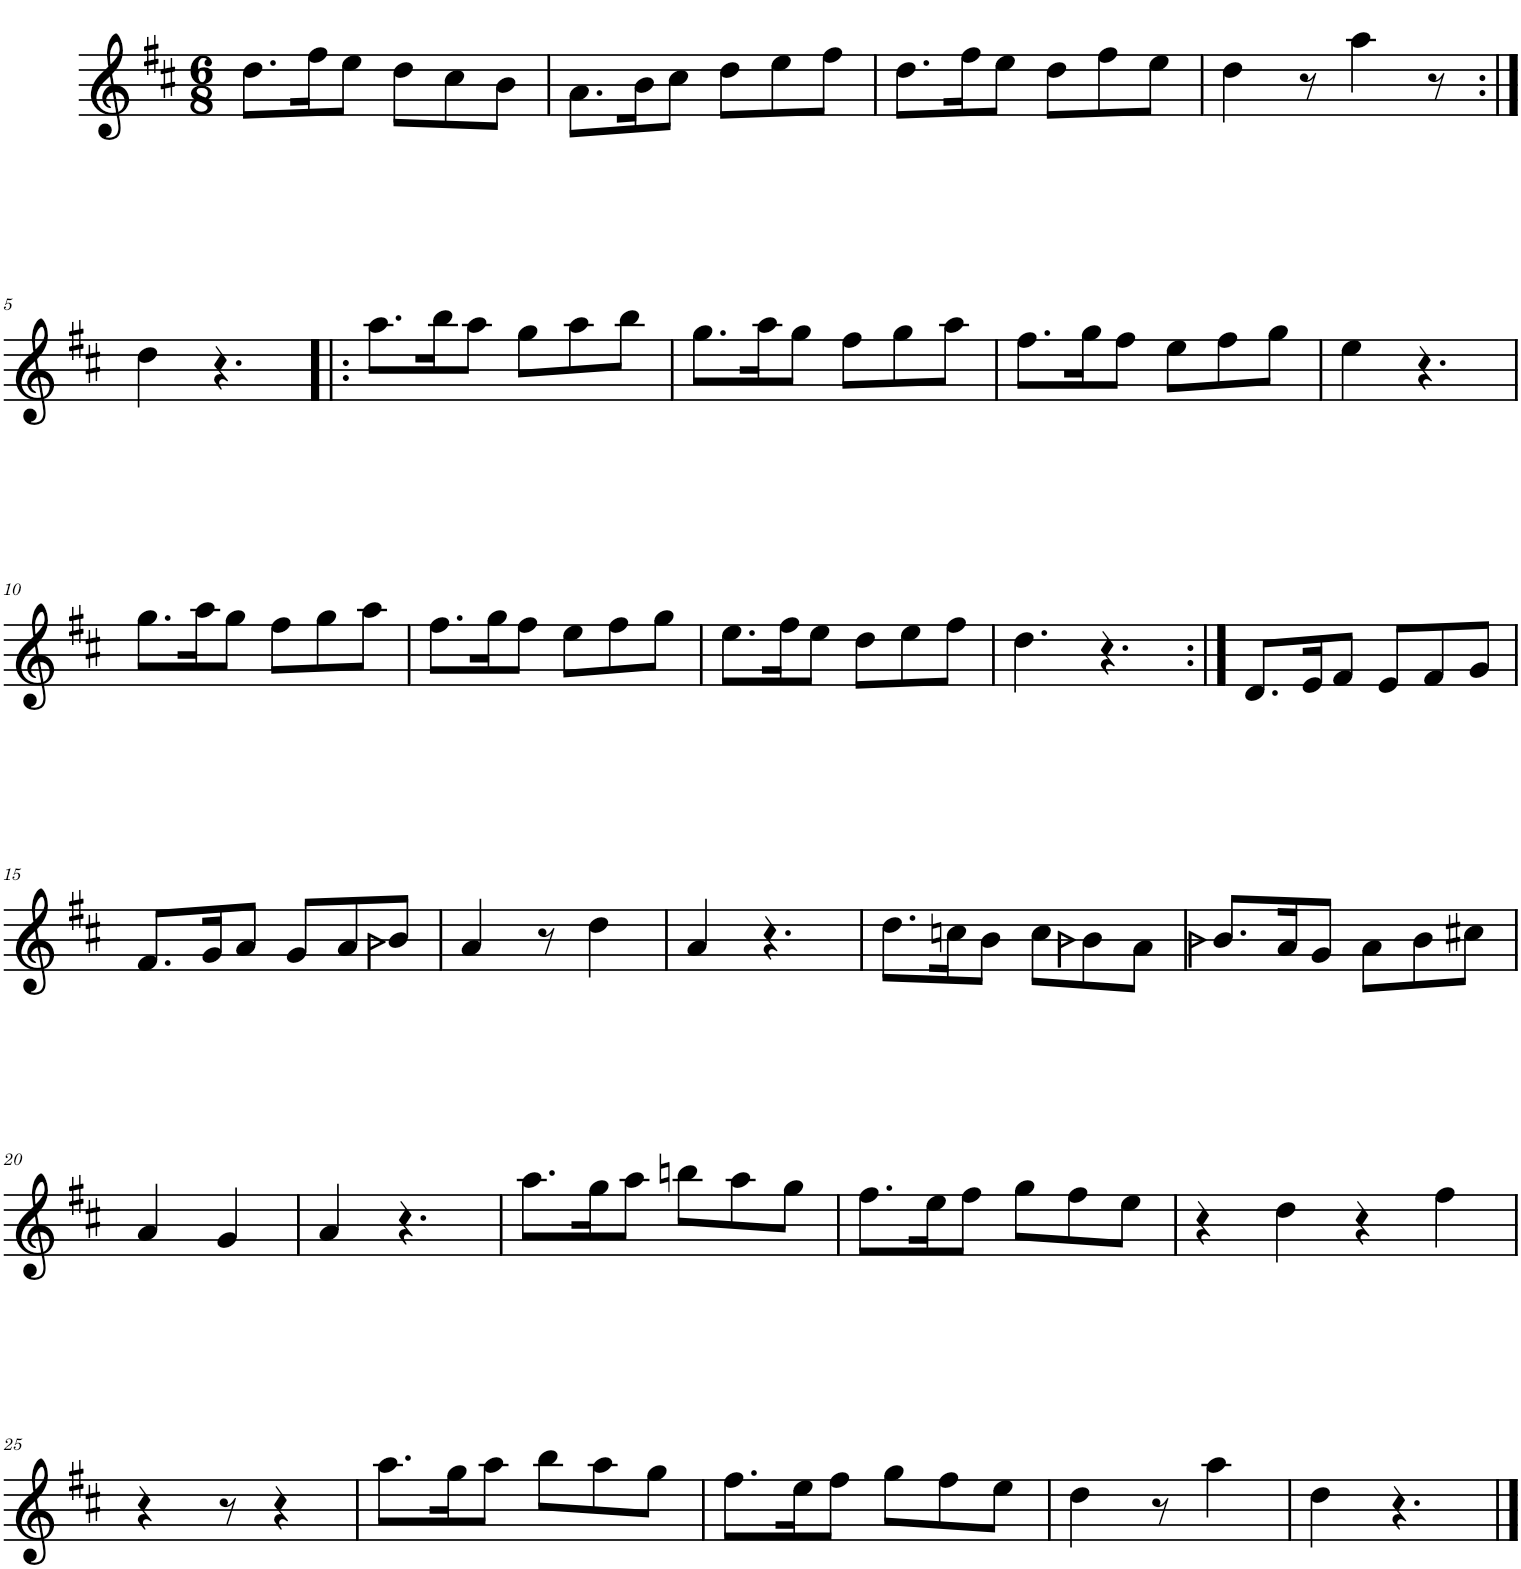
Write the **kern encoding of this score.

**kern
*part1
*staff1
*I"Voice
*I'V
*clefG2
*k[f#c#]
*M6/8
=1
8.dd\L
16ff#\K
8ee\J
8dd\L
8cc#\
8bn\J
=2
8.a\L
16bn\K
8cc#\J
8dd\L
8ee\
8ff#\J
=3
8.dd\L
16ff#\K
8ee\J
8dd\L
8ff#\
8ee\J
=4
4dd\
8r
4aa\
8r
!!LO:LB:g=z
=5:|!
4dd\
4.r
=6!|:
8.aa\L
16bbn\K
8aa\J
8gg\L
8aa\
8bbn\J
=7
8.gg\L
16aa\K
8gg\J
8ff#\L
8gg\
8aa\J
=8
8.ff#\L
16gg\K
8ff#\J
8ee\L
8ff#\
8gg\J
=9
4ee\
4.r
!!LO:LB:g=z
=10
8.gg\L
16aa\K
8gg\J
8ff#\L
8gg\
8aa\J
=11
8.ff#\L
16gg\K
8ff#\J
8ee\L
8ff#\
8gg\J
=12
8.ee\L
16ff#\K
8ee\J
8dd\L
8ee\
8ff#\J
=13
4.dd\
4.r
=14:|!
8.d/L
16e/K
8f#/J
8e/L
8f#/
8g/J
!!LO:LB:g=z
=15
8.f#/L
16g/K
8a/J
8g/L
8a/
8bn/J
=16
4a/
8r
4dd\
=17
4a/
4.r
=18
8.dd\L
16ccn\K
8bn\J
8cc\L
8bn\
8a\J
=19
8.bn/L
16a/K
8g/J
8a\L
8bn\
8cc#X\J
!!LO:LB:g=z
=20
4a/
4g/
=21
4a/
4.r
=22
8.aa\L
16gg\K
8aa\J
8bbn\L
8aa\
8gg\J
=23
8.ff#\L
16ee\K
8ff#\J
8gg\L
8ff#\
8ee\J
=24
4r
4dd\
4r
4ff#\
!!LO:LB:g=z
=25
4r
8r
4r
=26
8.aa\L
16gg\K
8aa\J
8bbn\L
8aa\
8gg\J
=27
8.ff#\L
16ee\K
8ff#\J
8gg\L
8ff#\
8ee\J
=28
4dd\
8r
4aa\
=29
4dd\
4.r
==
*-
